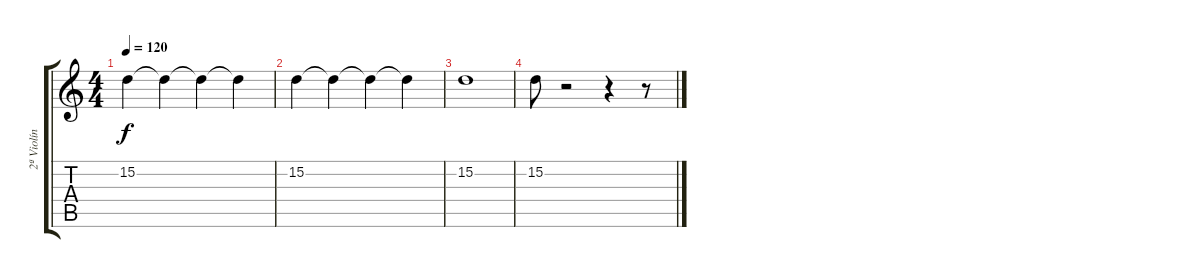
\track ("2ª Violín" "2ª Violín") {instrument violin}
\staff {score tabs}
\tuning (E4 B3 G3 D3 A2 E2) {hide}
\ts (4 4)
\tempo 120
\clef g2
\ks c
15.2.4{dy f} 15.2{t}.4 15.2{t}.4 15.2{t}.4 |
15.2.4 15.2{t}.4 15.2{t}.4 15.2{t}.4 |
15.2.1 |
15.2.8 r.2 r.4 r.8
